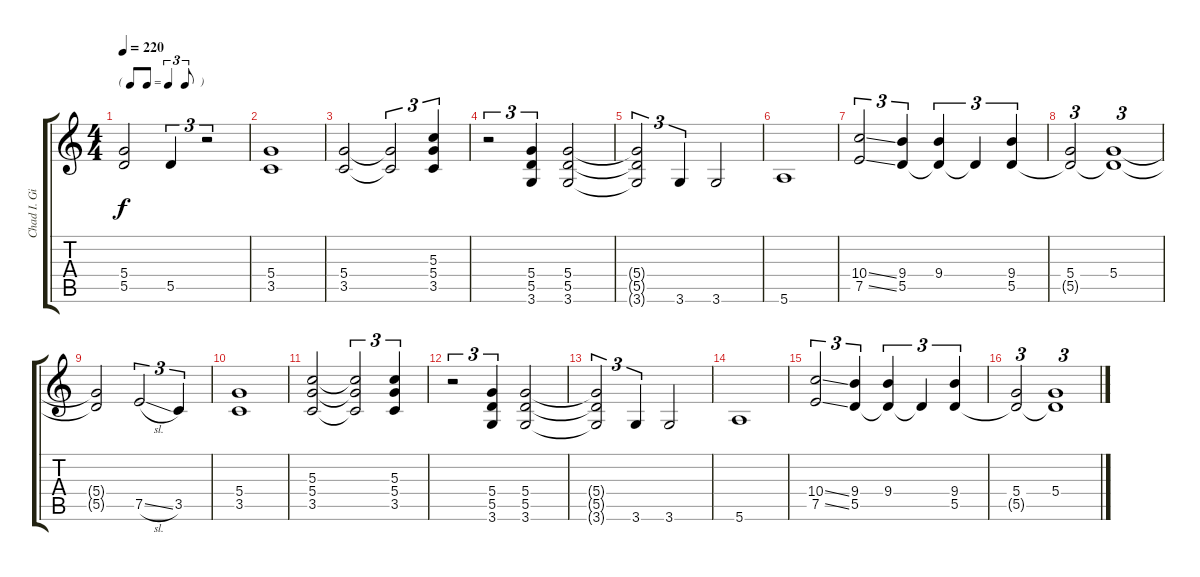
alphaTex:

\track ("Chad I. Ginsburg" "Chad I. Gi") {instrument acousticguitarsteel}
\staff {score tabs}
\tuning (E4 B3 G3 D3 A2 E2) {hide}
\ts (4 4)
\tf triplet8th
\tempo 220
\clef g2
\ks c
(5.4{t} 5.5{t}).2{dy f} 5.5.4{tu (3 2)} r.2{tu (3 2)} |
(5.4 3.5).1 |
(5.4 3.5).2 (5.4{t} 3.5{t}).2{tu (3 2)} (5.3 5.4 3.5).4{tu (3 2)} |
r.2{tu (3 2)} (5.4 5.5 3.6).4{tu (3 2)} (5.4 5.5 3.6).2 |
(5.4{t} 5.5{t} 3.6{t}).2{tu (3 2)} 3.6.4{tu (3 2)} 3.6.2 |
5.6.1 |
(10.4{ss} 7.5{ss}).2{tu (3 2)} (9.4 5.5).4{tu (3 2)} (9.4 5.5{t}).4{tu (3 2)} 5.5{t}.4{tu (3 2)} (9.4 5.5).4{tu (3 2)} |
(5.4 5.5{t}).2{tu (3 2)} (5.4 5.5{t}).1{tu (3 2)} |
(5.4{t} 5.5{t}).2 7.5{sl}.2{tu (3 2)} 3.5.4{tu (3 2)} |
(5.4 3.5).1 |
(5.3 5.4 3.5).2 (5.3{t} 5.4{t} 3.5{t}).2{tu (3 2)} (5.3 5.4 3.5).4{tu (3 2)} |
r.2{tu (3 2)} (5.4 5.5 3.6).4{tu (3 2)} (5.4 5.5 3.6).2 |
(5.4{t} 5.5{t} 3.6{t}).2{tu (3 2)} 3.6.4{tu (3 2)} 3.6.2 |
5.6.1 |
(10.4{ss} 7.5{ss}).2{tu (3 2)} (9.4 5.5).4{tu (3 2)} (9.4 5.5{t}).4{tu (3 2)} 5.5{t}.4{tu (3 2)} (9.4 5.5).4{tu (3 2)} |
(5.4 5.5{t}).2{tu (3 2)} (5.4 5.5{t}).1{tu (3 2)}
